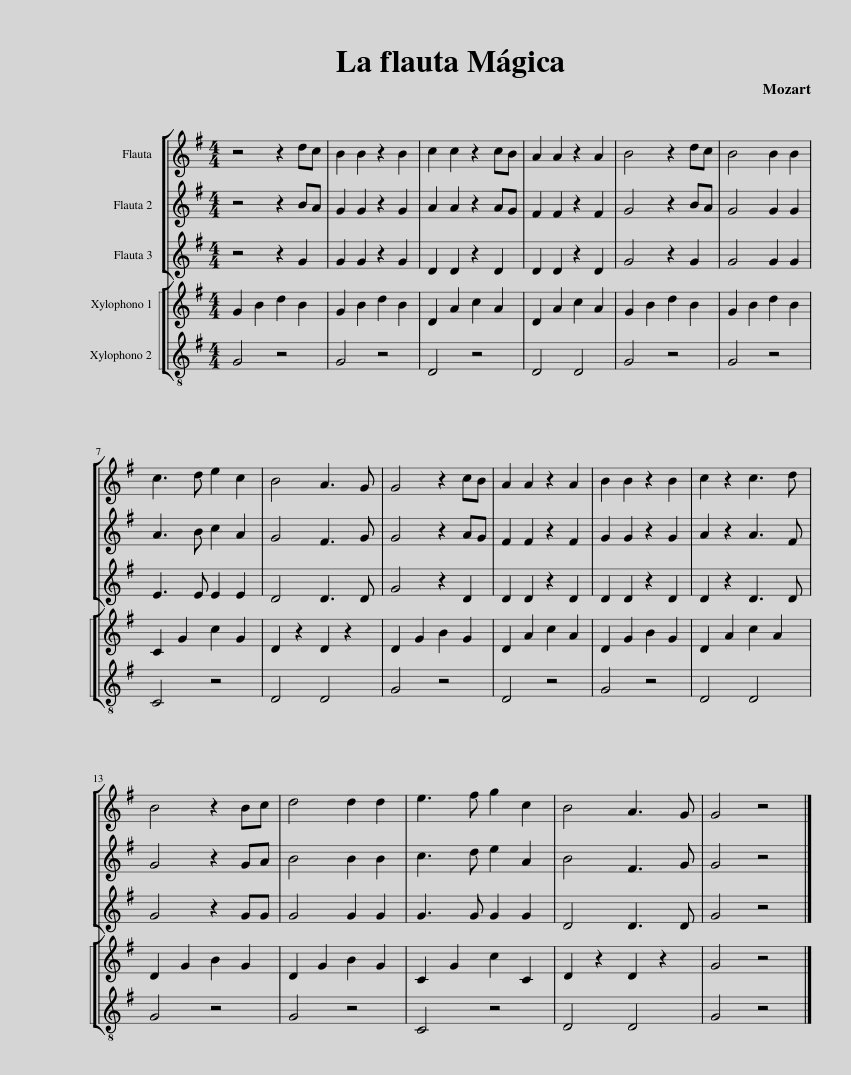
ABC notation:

X:1
%%score [ 1 2 3 ] [ [ 4 5 ] ]
L:1/8
M:4/4
I:linebreak $
K:G
V:1 treble
V:2 treble
V:3 treble
V:4 treble
V:5 treble-8
V:1
 z4 z2 dc | B2 B2 z2 B2 | c2 c2 z2 cB | A2 A2 z2 A2 | B4 z2 dc | %5
 B4 B2 B2 |$ c3 d e2 c2 | B4 A3 G | G4 z2 cB | A2 A2 z2 A2 | %10
 B2 B2 z2 B2 | c2 z2 c3 d |$ B4 z2 Bc | d4 d2 d2 | e3 f g2 c2 | %15
 B4 A3 G | G4 z4 |] %17
V:2
 z4 z2 BA | G2 G2 z2 G2 | A2 A2 z2 AG | F2 F2 z2 F2 | G4 z2 BA | %5
 G4 G2 G2 |$ A3 B c2 A2 | G4 F3 G | G4 z2 AG | F2 F2 z2 F2 | %10
 G2 G2 z2 G2 | A2 z2 A3 F |$ G4 z2 GA | B4 B2 B2 | c3 d e2 A2 | %15
 B4 F3 G | G4 z4 |] %17
V:3
 z4 z2 G2 | G2 G2 z2 G2 | D2 D2 z2 D2 | D2 D2 z2 D2 | G4 z2 G2 | %5
 G4 G2 G2 |$ E3 E E2 E2 | D4 D3 D | G4 z2 D2 | D2 D2 z2 D2 | %10
 D2 D2 z2 D2 | D2 z2 D3 D |$ G4 z2 GG | G4 G2 G2 | G3 G G2 G2 | %15
 D4 D3 D | G4 z4 |] %17
V:4
 G2 B2 d2 B2 | G2 B2 d2 B2 | D2 A2 c2 A2 | D2 A2 c2 A2 | G2 B2 d2 B2 | %5
 G2 B2 d2 B2 |$ C2 G2 c2 G2 | D2 z2 D2 z2 | D2 G2 B2 G2 | D2 A2 c2 A2 | %10
 D2 G2 B2 G2 | D2 A2 c2 A2 |$ D2 G2 B2 G2 | D2 G2 B2 G2 | C2 G2 c2 C2 | %15
 D2 z2 D2 z2 | G4 z4 |] %17
V:5
 G4 z4 | G4 z4 | D4 z4 | D4 D4 | G4 z4 | %5
 G4 z4 |$ C4 z4 | D4 D4 | G4 z4 | D4 z4 | %10
 G4 z4 | D4 D4 |$ G4 z4 | G4 z4 | C4 z4 | %15
 D4 D4 | G4 z4 |] %17
